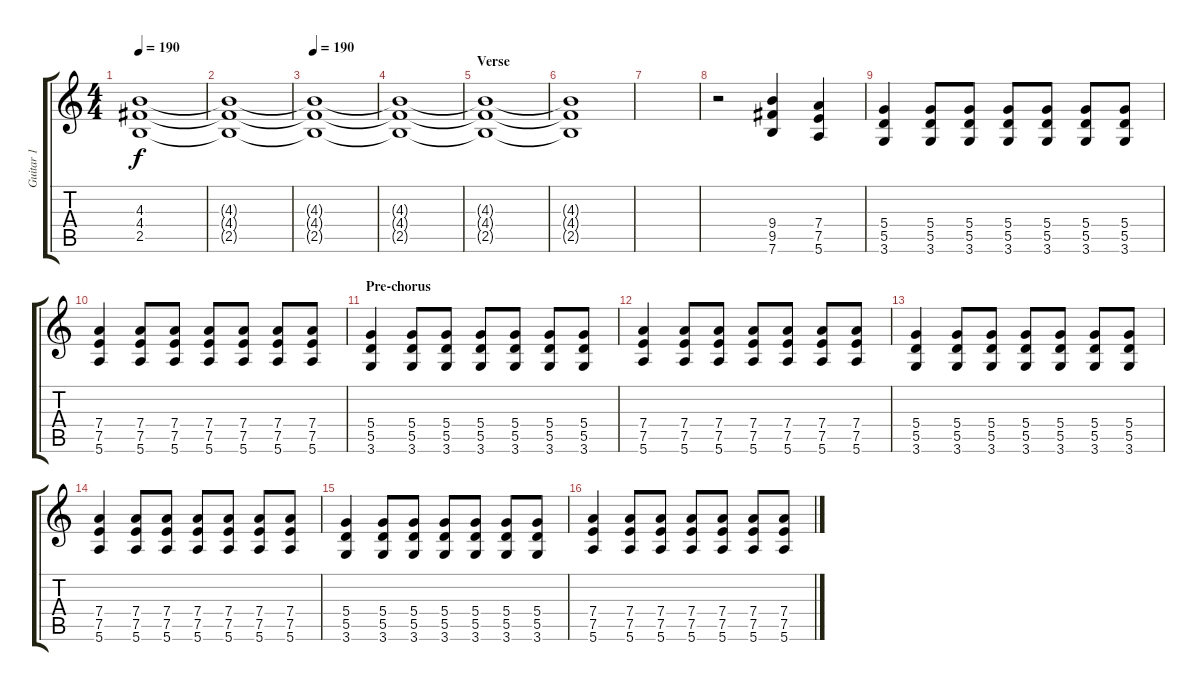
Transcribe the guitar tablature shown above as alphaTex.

\track ("Guitar 1" "Guitar 1") {instrument overdrivenguitar}
\staff {score tabs}
\tuning (E4 B3 G3 D3 A2 E2) {hide}
\ts (4 4)
\tempo 190
\clef g2
\ks c
(4.3 4.4 2.5).1{dy f} |
(4.3{t} 4.4{t} 2.5{t}).1 |
\tempo 190
(4.3{t} 4.4{t} 2.5{t}).1 |
(4.3{t} 4.4{t} 2.5{t}).1 |
\section ("" "Verse")
(4.3{t} 4.4{t} 2.5{t}).1{volume 16} |
(4.3{t} 4.4{t} 2.5{t}).1 |
|
r.2 (9.4 9.5 7.6).4 (7.4 7.5 5.6).4 |
(5.4 5.5 3.6).4 (5.4 5.5 3.6).8 (5.4 5.5 3.6).8 (5.4 5.5 3.6).8 (5.4 5.5 3.6).8 (5.4 5.5 3.6).8 (5.4 5.5 3.6).8 |
(7.4 7.5 5.6).4 (7.4 7.5 5.6).8 (7.4 7.5 5.6).8 (7.4 7.5 5.6).8 (7.4 7.5 5.6).8 (7.4 7.5 5.6).8 (7.4 7.5 5.6).8 |
\section ("" "Pre-chorus")
(5.4 5.5 3.6).4 (5.4 5.5 3.6).8 (5.4 5.5 3.6).8 (5.4 5.5 3.6).8 (5.4 5.5 3.6).8 (5.4 5.5 3.6).8 (5.4 5.5 3.6).8 |
(7.4 7.5 5.6).4 (7.4 7.5 5.6).8 (7.4 7.5 5.6).8 (7.4 7.5 5.6).8 (7.4 7.5 5.6).8 (7.4 7.5 5.6).8 (7.4 7.5 5.6).8 |
(5.4 5.5 3.6).4 (5.4 5.5 3.6).8 (5.4 5.5 3.6).8 (5.4 5.5 3.6).8 (5.4 5.5 3.6).8 (5.4 5.5 3.6).8 (5.4 5.5 3.6).8 |
(7.4 7.5 5.6).4 (7.4 7.5 5.6).8 (7.4 7.5 5.6).8 (7.4 7.5 5.6).8 (7.4 7.5 5.6).8 (7.4 7.5 5.6).8 (7.4 7.5 5.6).8 |
(5.4 5.5 3.6).4 (5.4 5.5 3.6).8 (5.4 5.5 3.6).8 (5.4 5.5 3.6).8 (5.4 5.5 3.6).8 (5.4 5.5 3.6).8 (5.4 5.5 3.6).8 |
(7.4 7.5 5.6).4 (7.4 7.5 5.6).8 (7.4 7.5 5.6).8 (7.4 7.5 5.6).8 (7.4 7.5 5.6).8 (7.4 7.5 5.6).8 (7.4 7.5 5.6).8
